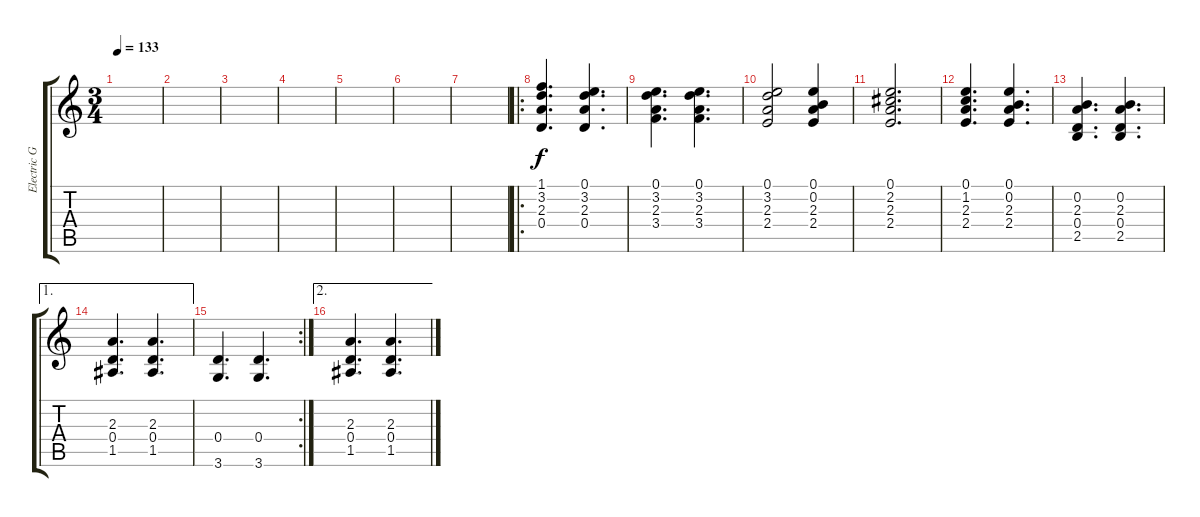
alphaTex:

\track ("Electric Guitar" "Electric G") {instrument electricguitarclean}
\staff {score tabs}
\tuning (E4 B3 G3 D3 A2 E2) {hide}
\ts (3 4)
\tempo 133
\clef g2
\ks c
|
|
|
|
|
|
|
\ro
(1.1 3.2 2.3 0.4).4{d} (0.1 3.2 2.3 0.4).4{d} |
(0.1 3.2 2.3 3.4).4{d} (0.1 3.2 2.3 3.4).4{d} |
(0.1 3.2 2.3 2.4).2 (0.1 0.2 2.3 2.4).4 |
(0.1 2.2 2.3 2.4).2{d} |
(0.1 1.2 2.3 2.4).4{d} (0.1 0.2 2.3 2.4).4{d} |
(0.2 2.3 0.4 2.5).4{d} (0.2 2.3 0.4 2.5).4{d} |
\ae 1
(2.3 0.4 1.5).4{d} (2.3 0.4 1.5).4{d} |
\rc 2
(0.4 3.6).4{d} (0.4 3.6).4{d} |
\ae 2
(2.3 0.4 1.5).4{d} (2.3 0.4 1.5).4{d}
